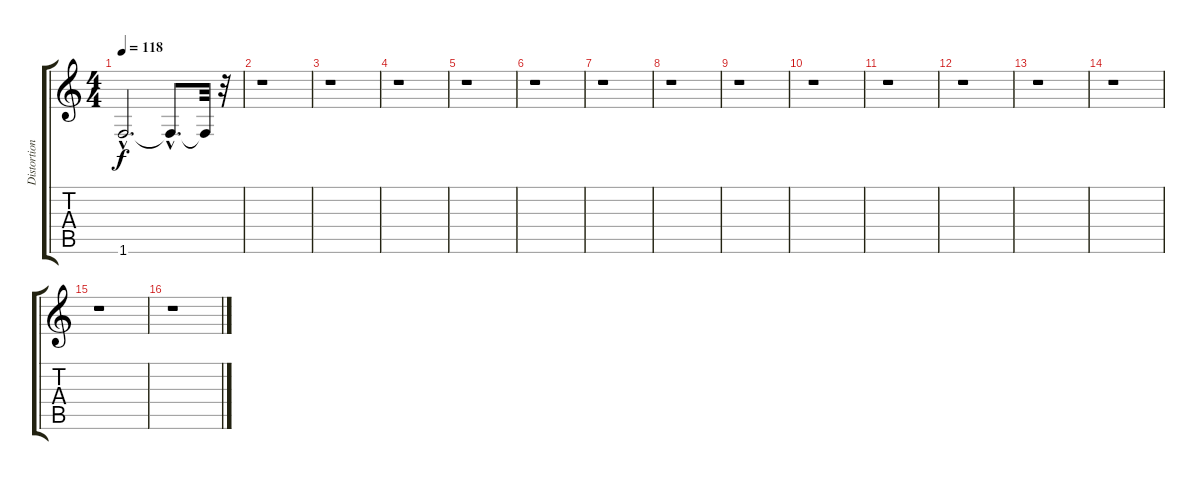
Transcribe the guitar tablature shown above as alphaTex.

\track ("Distortion" "Distortion") {instrument distortionguitar}
\staff {score tabs}
\tuning (E4 B3 G3 D3 A2 E2) {hide}
\ts (4 4)
\tempo 118
\clef g2
\ks c
1.6{hac t}.2{d dy f} 1.6{hac t}.8{d} 1.6{t}.32 r.32 |
r.1 |
r.1 |
r.1 |
r.1 |
r.1 |
r.1 |
r.1 |
r.1 |
r.1 |
r.1 |
r.1 |
r.1 |
r.1 |
r.1 |
r.1
